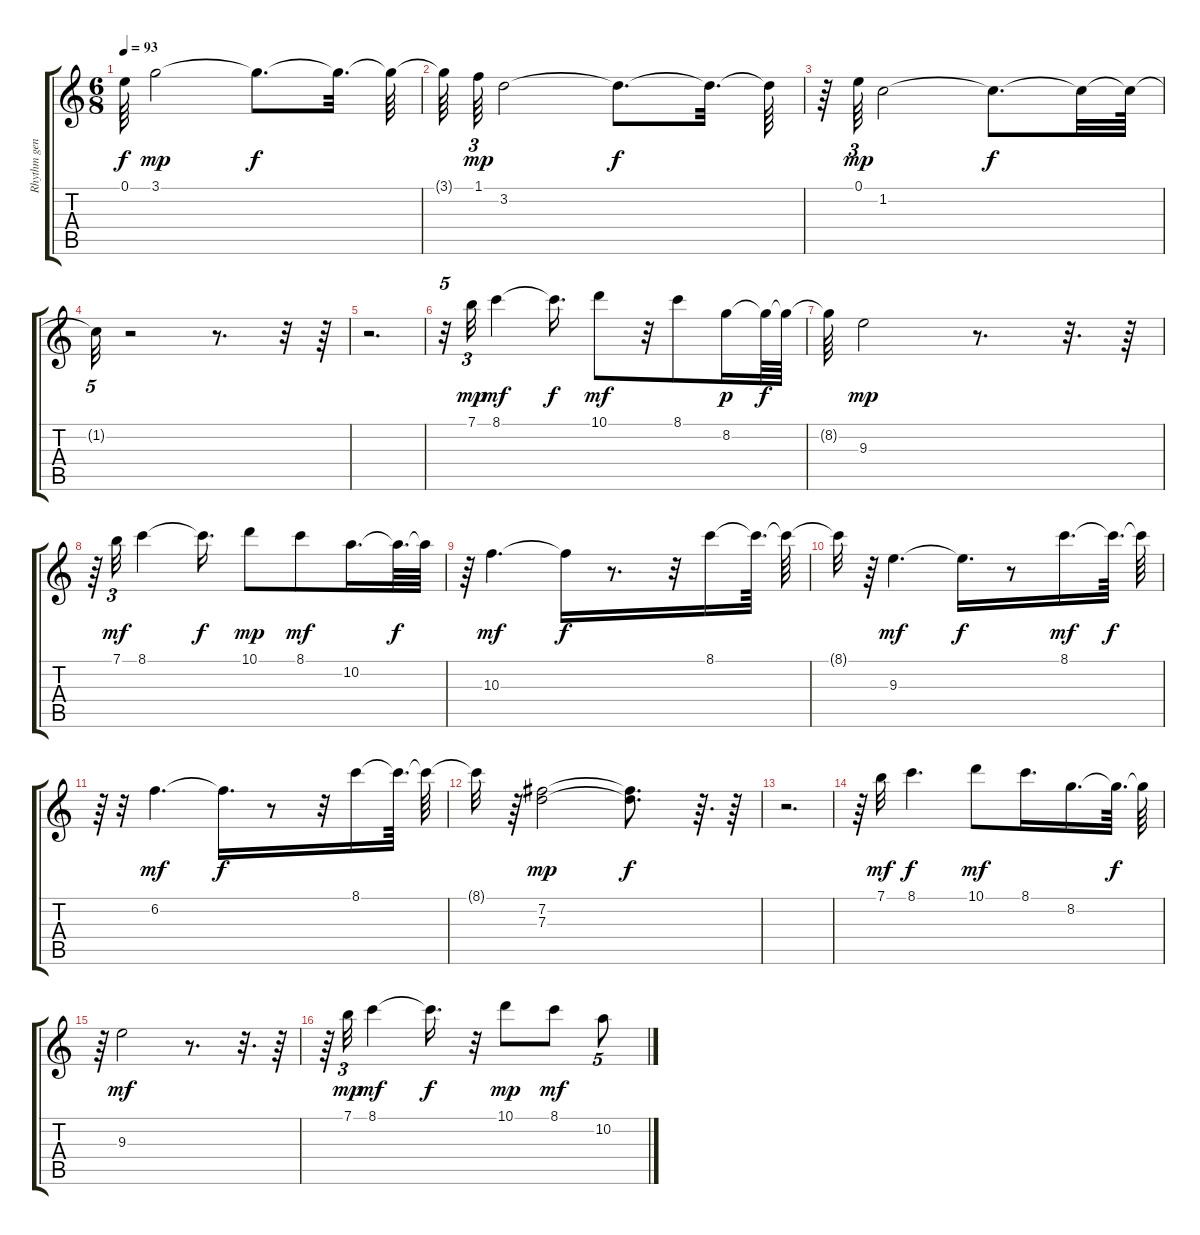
\track ("Rhythm generated by" "Rhythm gen") {instrument acousticguitarsteel}
\staff {score tabs}
\tuning (E4 B3 G3 D3 A2 E2) {hide}
\ts (6 8)
\tempo 93
\clef g2
\ks c
0.1{t}.64{dy f} 3.1.2{dy mp} 3.1{t}.8{d dy f} 3.1{t}.32{d} 3.1{t}.64 |
3.1{t}.64 1.1.64{tu (3 2) dy mp} 3.2.2 3.2{t}.8{d dy f} 3.2{t}.32{d} 3.2{t}.64 |
r.64 0.1.64{tu (3 2) dy mp} 1.2.2 1.2{t}.8{d dy f} 1.2{t}.32 1.2{t}.64 |
1.2{t}.32{tu (5 4)} r.2 r.8{d} r.32 r.64 |
r.2{d} |
r.32{tu (5 4)} 7.1.32{tu (3 2) dy mp} 8.1.4{dy mf} 8.1{t}.16{d dy f} 10.1.8{dy mf} r.32 8.1.8 8.2.16{dy p} 8.2{t}.64{dy f} 8.2{t}.64 |
8.2{t}.64 9.3.2{dy mp} r.8{d} r.32{d} r.64 |
r.64 7.1.32{tu (3 2) dy mf} 8.1.4 8.1{t}.16{d dy f} 10.1.8{dy mp} 8.1.8{dy mf} 10.2.16{d} 10.2{t}.64{d dy f} 10.2{t}.64 |
r.64 10.3.4{d dy mf} 10.3{t}.16{dy f} r.8{d} r.32 8.1.16 8.1{t}.64{d} 8.1{t}.64 |
8.1{t}.32 r.64 9.3.4{d dy mf} 9.3{t}.16{d dy f} r.8 8.1.16{d dy mf} 8.1{t}.64{d dy f} 8.1{t}.64 |
r.64 r.32 6.2.4{d dy mf} 6.2{t}.16{d dy f} r.8 r.32 8.1.16 8.1{t}.64{d} 8.1{t}.64 |
8.1{t}.32 r.64 (7.2 7.3).2{dy mp} (7.2{t} 7.3{t}).8{d dy f} r.64{d} r.64 |
r.2{d} |
r.64 7.1.32{dy mf} 8.1.4{d dy f} 10.1.8{dy mf} 8.1.16{d} 8.2.16{d} 8.2{t}.64{d dy f} 8.2{t}.64 |
r.64 9.3.2{dy mf} r.8{d} r.32{d} r.64 |
r.64 7.1.32{tu (3 2) dy mp} 8.1.4{dy mf} 8.1{t}.16{d dy f} r.32 10.1.8{dy mp} 8.1.8{dy mf} 10.2.8{tu (5 4)}
